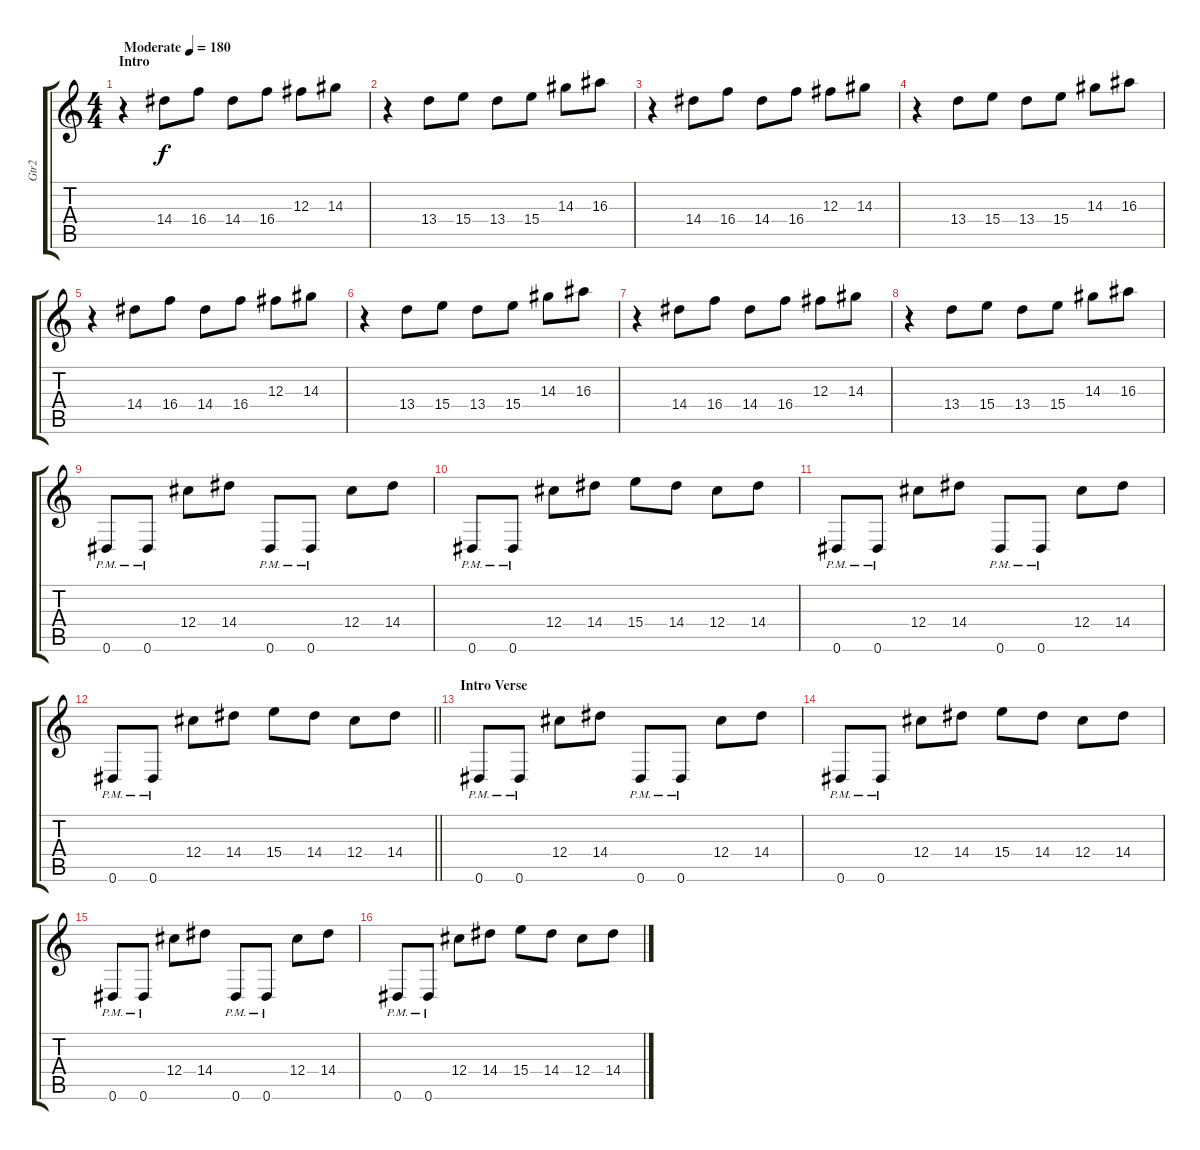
\track ("Gtr2" "Gtr2") {instrument electricguitarjazz}
\staff {score tabs}
\tuning (Eb4 Bb3 Gb3 Db3 Ab2 Eb2) {hide}
\ts (4 4)
\section ("" "Intro")
\tempo (180 "Moderate")
\clef g2
\ks c
r.4{dy f instrument electricguitarjazz} 14.4.8 16.4.8 14.4.8 16.4.8 12.3.8 14.3.8 |
r.4 13.4.8 15.4.8 13.4.8 15.4.8 14.3.8 16.3.8 |
r.4 14.4.8 16.4.8 14.4.8 16.4.8 12.3.8 14.3.8 |
r.4 13.4.8 15.4.8 13.4.8 15.4.8 14.3.8 16.3.8 |
r.4 14.4.8 16.4.8 14.4.8 16.4.8 12.3.8 14.3.8 |
r.4 13.4.8 15.4.8 13.4.8 15.4.8 14.3.8 16.3.8 |
r.4 14.4.8 16.4.8 14.4.8 16.4.8 12.3.8 14.3.8 |
r.4 13.4.8 15.4.8 13.4.8 15.4.8 14.3.8 16.3.8 |
0.6{pm}.8{instrument distortionguitar} 0.6{pm}.8 12.4.8 14.4.8 0.6{pm}.8 0.6{pm}.8 12.4.8 14.4.8 |
0.6{pm}.8 0.6{pm}.8 12.4.8 14.4.8 15.4.8 14.4.8 12.4.8 14.4.8 |
0.6{pm}.8 0.6{pm}.8 12.4.8 14.4.8 0.6{pm}.8 0.6{pm}.8 12.4.8 14.4.8 |
\barLineRight lightlight
0.6{pm}.8 0.6{pm}.8 12.4.8 14.4.8 15.4.8 14.4.8 12.4.8 14.4.8 |
\section ("" "Intro Verse")
0.6{pm}.8 0.6{pm}.8 12.4.8 14.4.8 0.6{pm}.8 0.6{pm}.8 12.4.8 14.4.8 |
0.6{pm}.8 0.6{pm}.8 12.4.8 14.4.8 15.4.8 14.4.8 12.4.8 14.4.8 |
0.6{pm}.8 0.6{pm}.8 12.4.8 14.4.8 0.6{pm}.8 0.6{pm}.8 12.4.8 14.4.8 |
0.6{pm}.8 0.6{pm}.8 12.4.8 14.4.8 15.4.8 14.4.8 12.4.8 14.4.8
